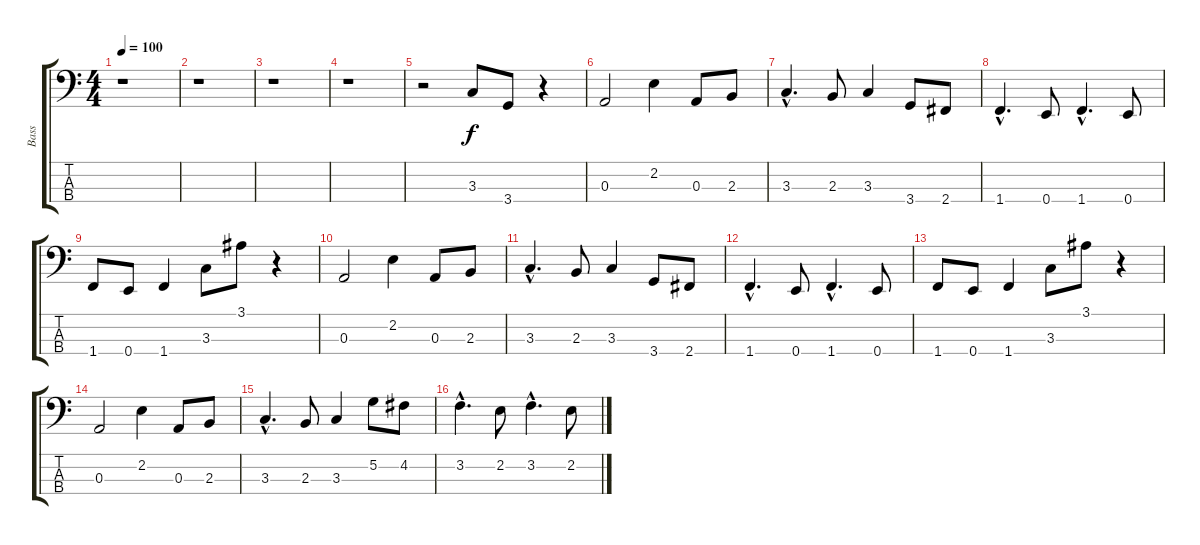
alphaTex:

\track ("Bass" "Bass") {instrument electricbassfinger}
\staff {score tabs}
\tuning (G2 D2 A1 E1) {hide}
\ts (4 4)
\tempo 100
\clef f4
\ks c
r.1{dy f} |
r.1 |
r.1 |
r.1 |
r.2 3.3.8 3.4.8 r.4 |
0.3.2 2.2.4 0.3.8 2.3.8 |
3.3{hac}.4{d} 2.3.8 3.3.4 3.4.8 2.4.8 |
1.4{hac}.4{d} 0.4.8 1.4{hac}.4{d} 0.4.8 |
1.4.8 0.4.8 1.4.4 3.3.8 3.1.8 r.4 |
0.3.2 2.2.4 0.3.8 2.3.8 |
3.3{hac}.4{d} 2.3.8 3.3.4 3.4.8 2.4.8 |
1.4{hac}.4{d} 0.4.8 1.4{hac}.4{d} 0.4.8 |
1.4.8 0.4.8 1.4.4 3.3.8 3.1.8 r.4 |
0.3.2 2.2.4 0.3.8 2.3.8 |
3.3{hac}.4{d} 2.3.8 3.3.4 5.2.8 4.2.8 |
3.2{hac}.4{d} 2.2.8 3.2{hac}.4{d} 2.2.8
